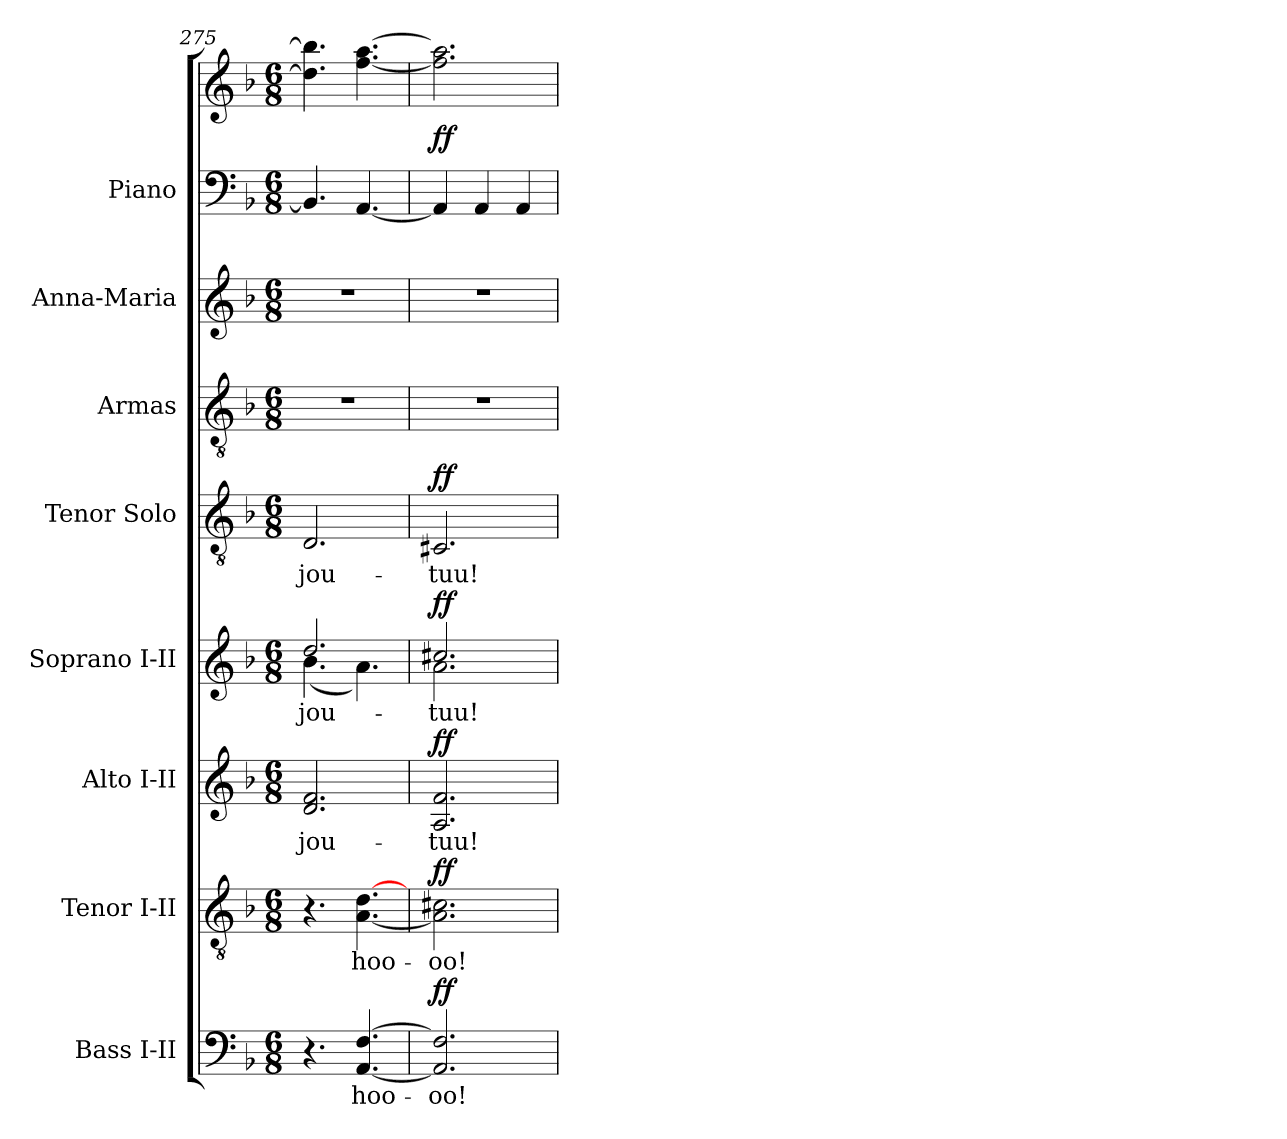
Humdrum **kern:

**kern	**text	**dynam	**kern	**text	**dynam	**kern	**text	**dynam	**kern	**text	**dynam	**kern	**text	**dynam	**kern	**kern	**kern	**kern	**dynam
*part8	*part8	*part8	*part7	*part7	*part7	*part6	*part6	*part6	*part5	*part5	*part5	*part4	*part4	*part4	*part3	*part2	*part1	*part1	*part1
*staff9	*staff9	*staff9	*staff8	*staff8	*staff8	*staff7	*staff7	*staff7	*staff6	*staff6	*staff6	*staff5	*staff5	*staff5	*staff4	*staff3	*staff2	*staff1	*staff1/2
*I"Bass I-II	*	*	*I"Tenor I-II	*	*	*I"Alto I-II	*	*	*I"Soprano I-II	*	*	*I"Tenor Solo	*	*	*I"Armas	*I"Anna-Maria	*I"Piano	*	*
*I'B.	*	*	*I'T.	*	*	*I'A.	*	*	*I'S.	*	*	*I'T. Solo	*	*	*I'Armas	*I'A-M	*I'Pno.	*	*
*clefF4	*	*	*clefGv2	*	*	*clefG2	*	*	*clefG2	*	*	*clefGv2	*	*	*clefGv2	*clefG2	*clefF4	*clefG2	*
*	*	*	*ITrd7c12	*	*	*	*	*	*	*	*	*ITrd7c12	*	*	*ITrd7c12	*	*	*	*
*k[b-]	*	*	*k[b-]	*	*	*k[b-]	*	*	*k[b-]	*	*	*k[b-]	*	*	*k[b-]	*k[b-]	*k[b-]	*k[b-]	*
*F:	*	*	*F:	*	*	*F:	*	*	*F:	*	*	*F:	*	*	*F:	*F:	*F:	*F:	*
*M6/8	*	*	*M6/8	*	*	*M6/8	*	*	*M6/8	*	*	*M6/8	*	*	*M6/8	*M6/8	*M6/8	*M6/8	*
=275	=275	=275	=275	=275	=275	=275	=275	=275	=275	=275	=275	=275	=275	=275	=275	=275	=275	=275	=275
!	!	!	!	!	!	!	!LO:LY:b:color=#000000	!	!	!	!	!	!	!	!	!	!	!	!
!	!	!	!	!	!	!	!	!	!	!LO:LY:b:color=#000000	!	!	!	!	!	!	!	!	!
*	*	*	*	*	*	*	*	*	*^	*	*	*	*	*	*	*	*	*	*
!	!	!	!	!	!	!	!	!	!	!	!	!	!	!LO:LY:b:color=#000000	!	!LO:N:vis=1	!LO:N:vis=1	!	!	!
4.r	.	.	4.r	.	.	2.di/ 2.fi	jou-	.	2.ddi/	(4.b-i\	jou-	.	2.DDi/	jou-	.	2.r	2.r	4.BB-i/]	4.ddi\] 4.bb-i]	.
!	!LO:LY:b:color=#000000	!	!	!	!	!	!	!	!	!	!	!	!	!	!	!	!	!	!	!
!	!	!	!	!LO:LY:b:color=#000000	!	!	!	!	!	!	!	!	!	!	!	!	!	!	!	!
[<4.AAi/ [>4.Fi	hoo-	.	[<4.AAi\ [>4.Di	hoo-	.	.	.	.	.	4.ai\)	.	.	.	.	.	.	.	[<4.AAi/	[<4.ffi\ [>4.aai	.
=276	=276	=276	=276	=276	=276	=276	=276	=276	=276	=276	=276	=276	=276	=276	=276	=276	=276	=276	=276	=276
!	!LO:LY:b:color=#000000	!	!	!	!	!	!	!	!	!	!	!	!	!	!	!	!	!	!	!
!	!	!	!	!LO:LY:b:color=#000000	!	!	!	!	!	!	!	!	!	!	!	!	!	!	!	!
!	!	!	!	!	!	!	!LO:LY:b:color=#000000	!	!	!	!	!	!	!	!	!	!	!	!	!
!	!	!	!	!	!	!	!	!	!	!	!LO:LY:b:color=#000000	!	!	!	!	!	!	!	!	!
!	!	!	!	!	!	!	!	!	!	!	!	!	!	!LO:LY:b:color=#000000	!	!LO:N:vis=1	!LO:N:vis=1	!	!	!
2.AAi/] 2.Fi]	-oo!	ff	2.AAi\] 2.C#Xi	-oo!	ff	2.Ai/ 2.fi	-tuu!	ff	2.cc#Xi/	2.ai\	-tuu!	ff	2.CC#Xi/	-tuu!	ff	2.r	2.r	4AAi/]	2.ffi\] 2.aai]	ff
.	.	.	.	.	.	.	.	.	.	.	.	.	.	.	.	.	.	4AAi/	.	.
.	.	.	.	.	.	.	.	.	.	.	.	.	.	.	.	.	.	4AAi/	.	.
*	*	*	*	*	*	*	*	*	*v	*v	*	*	*	*	*	*	*	*	*	*
=	=	=	=	=	=	=	=	=	=	=	=	=	=	=	=	=	=	=	=
*-	*-	*-	*-	*-	*-	*-	*-	*-	*-	*-	*-	*-	*-	*-	*-	*-	*-	*-	*-
